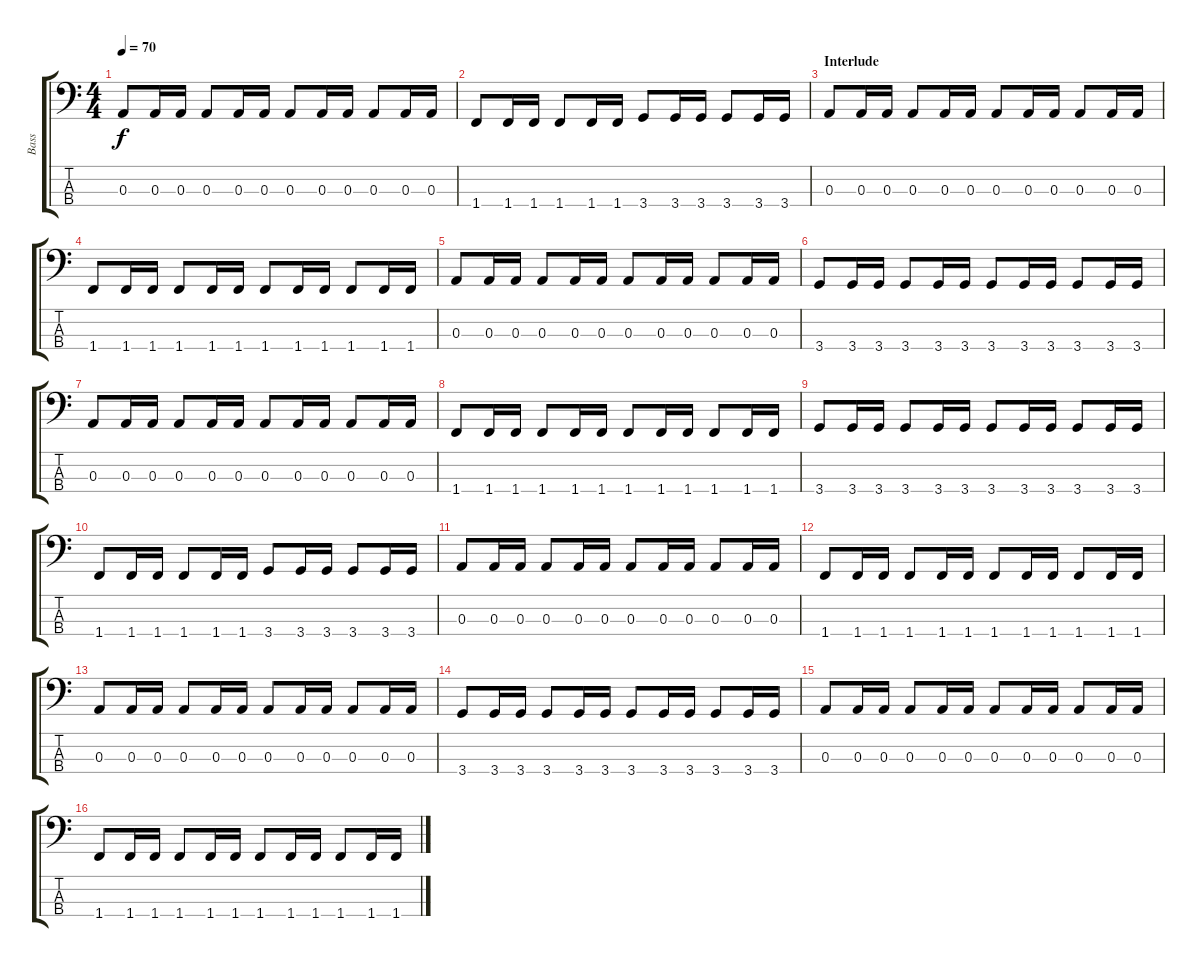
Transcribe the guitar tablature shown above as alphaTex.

\track ("Bass" "Bass") {instrument electricbassfinger}
\staff {score tabs}
\tuning (G2 D2 A1 E1) {hide}
\ts (4 4)
\tempo 70
\clef f4
\ks c
0.3.8{dy f} 0.3.16 0.3.16 0.3.8 0.3.16 0.3.16 0.3.8 0.3.16 0.3.16 0.3.8 0.3.16 0.3.16 |
1.4.8 1.4.16 1.4.16 1.4.8 1.4.16 1.4.16 3.4.8 3.4.16 3.4.16 3.4.8 3.4.16 3.4.16 |
\section ("" "Interlude")
0.3.8 0.3.16 0.3.16 0.3.8 0.3.16 0.3.16 0.3.8 0.3.16 0.3.16 0.3.8 0.3.16 0.3.16 |
1.4.8 1.4.16 1.4.16 1.4.8 1.4.16 1.4.16 1.4.8 1.4.16 1.4.16 1.4.8 1.4.16 1.4.16 |
0.3.8 0.3.16 0.3.16 0.3.8 0.3.16 0.3.16 0.3.8 0.3.16 0.3.16 0.3.8 0.3.16 0.3.16 |
3.4.8 3.4.16 3.4.16 3.4.8 3.4.16 3.4.16 3.4.8 3.4.16 3.4.16 3.4.8 3.4.16 3.4.16 |
0.3.8 0.3.16 0.3.16 0.3.8 0.3.16 0.3.16 0.3.8 0.3.16 0.3.16 0.3.8 0.3.16 0.3.16 |
1.4.8 1.4.16 1.4.16 1.4.8 1.4.16 1.4.16 1.4.8 1.4.16 1.4.16 1.4.8 1.4.16 1.4.16 |
3.4.8 3.4.16 3.4.16 3.4.8 3.4.16 3.4.16 3.4.8 3.4.16 3.4.16 3.4.8 3.4.16 3.4.16 |
1.4.8 1.4.16 1.4.16 1.4.8 1.4.16 1.4.16 3.4.8 3.4.16 3.4.16 3.4.8 3.4.16 3.4.16 |
0.3.8 0.3.16 0.3.16 0.3.8 0.3.16 0.3.16 0.3.8 0.3.16 0.3.16 0.3.8 0.3.16 0.3.16 |
1.4.8 1.4.16 1.4.16 1.4.8 1.4.16 1.4.16 1.4.8 1.4.16 1.4.16 1.4.8 1.4.16 1.4.16 |
0.3.8 0.3.16 0.3.16 0.3.8 0.3.16 0.3.16 0.3.8 0.3.16 0.3.16 0.3.8 0.3.16 0.3.16 |
3.4.8 3.4.16 3.4.16 3.4.8 3.4.16 3.4.16 3.4.8 3.4.16 3.4.16 3.4.8 3.4.16 3.4.16 |
0.3.8 0.3.16 0.3.16 0.3.8 0.3.16 0.3.16 0.3.8 0.3.16 0.3.16 0.3.8 0.3.16 0.3.16 |
1.4.8 1.4.16 1.4.16 1.4.8 1.4.16 1.4.16 1.4.8 1.4.16 1.4.16 1.4.8 1.4.16 1.4.16
